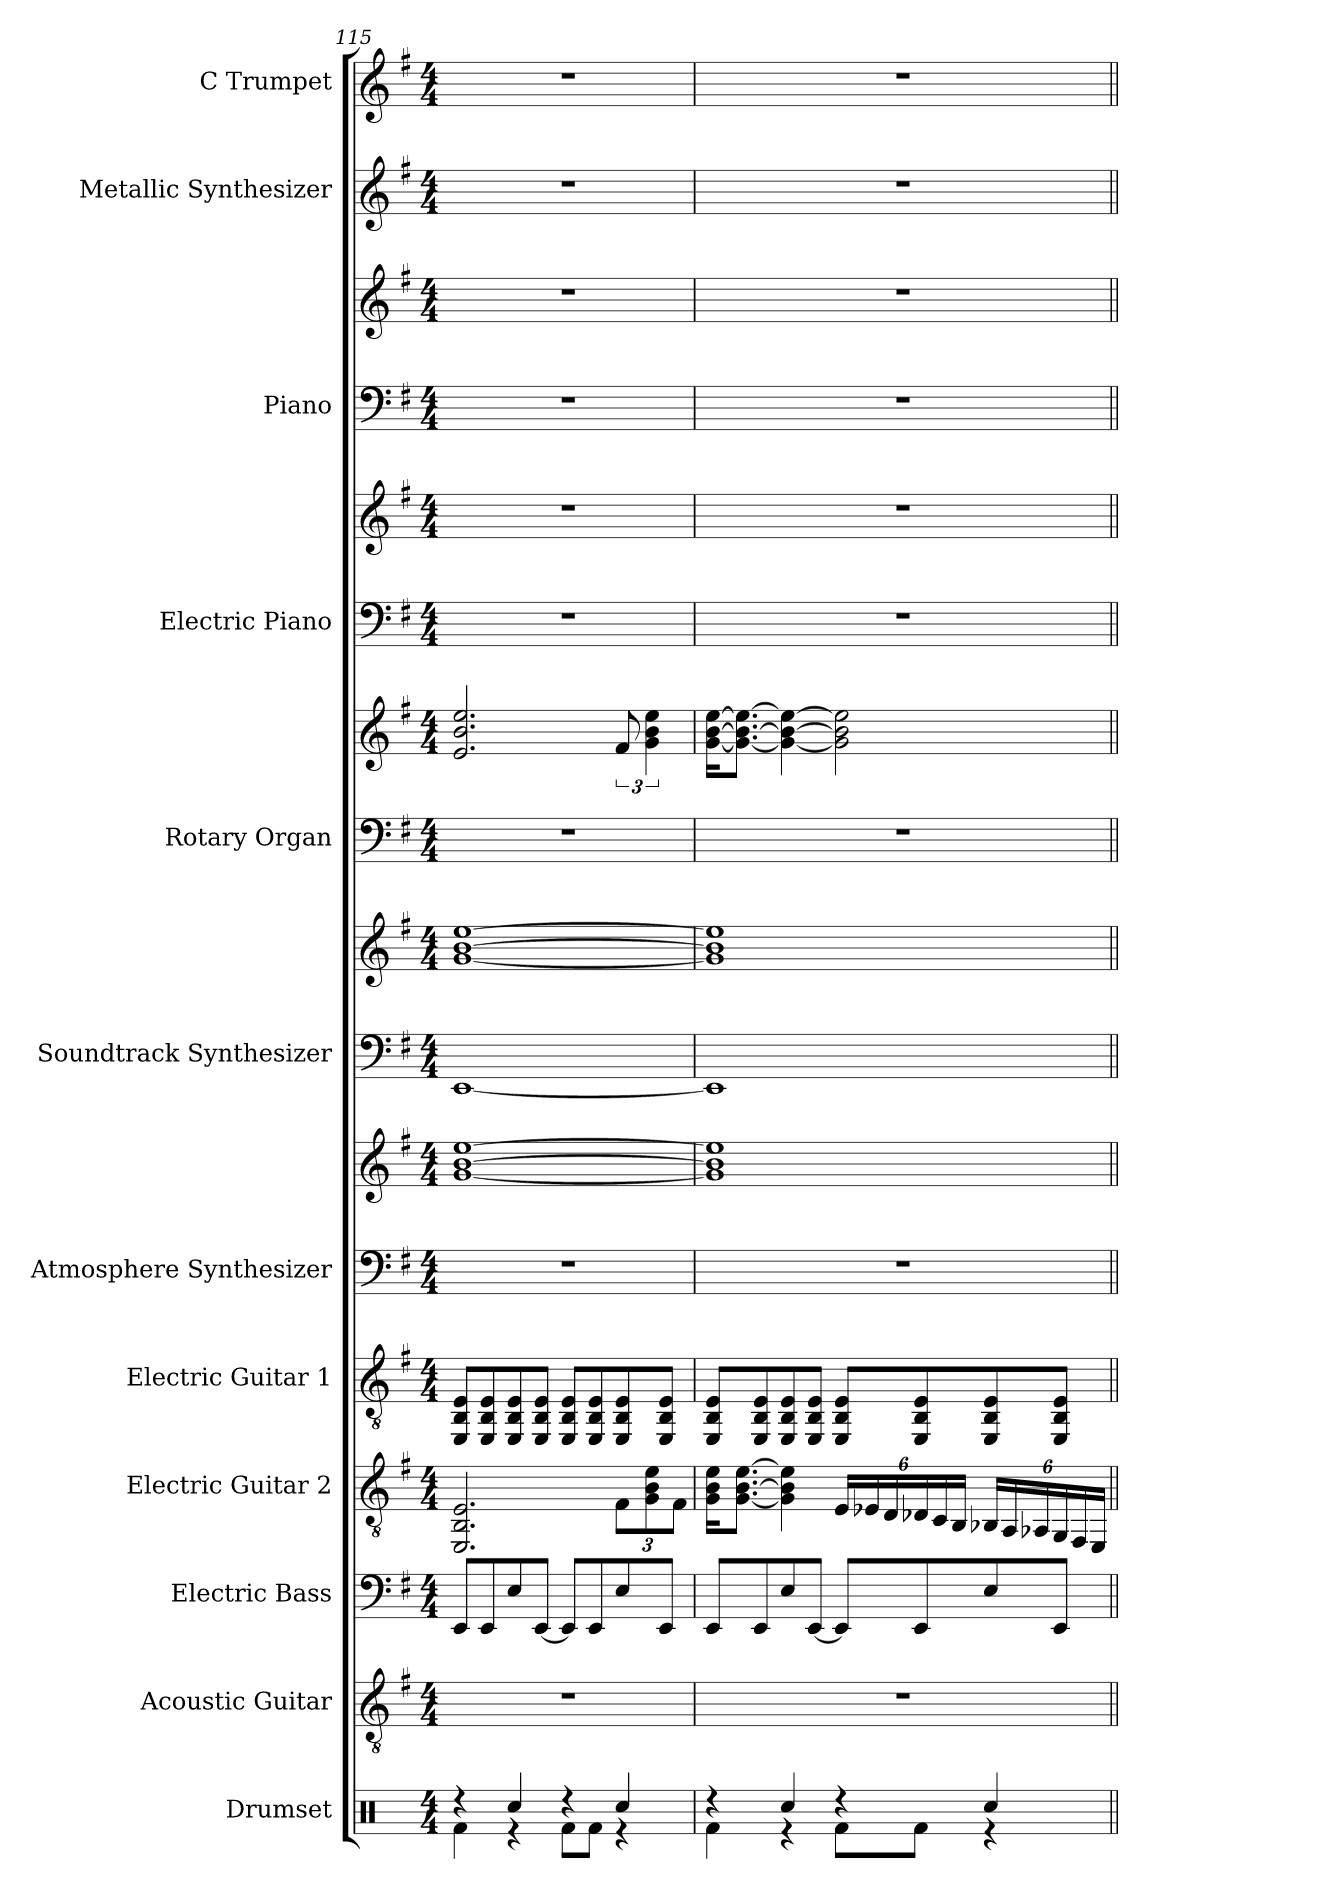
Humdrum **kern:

**kern	**kern	**kern	**kern	**kern	**kern	**kern	**kern	**kern	**kern	**kern	**kern	**kern	**kern	**kern	**kern	**kern
*part12	*part11	*part10	*part9	*part8	*part7	*part7	*part6	*part6	*part5	*part5	*part4	*part4	*part3	*part3	*part2	*part1
*staff17	*staff16	*staff15	*staff14	*staff13	*staff12	*staff11	*staff10	*staff9	*staff8	*staff7	*staff6	*staff5	*staff4	*staff3	*staff2	*staff1
*I"Drumset	*I"Acoustic Guitar	*I"Electric Bass	*I"Electric Guitar 2	*I"Electric Guitar 1	*I"Atmosphere Synthesizer	*	*I"Soundtrack Synthesizer	*	*I"Rotary Organ	*	*I"Electric Piano	*	*I"Piano	*	*I"Metallic Synthesizer	*I"C Trumpet
*I'Drs.	*I'Guit.	*I'El. B.	*I'El. Guit. 2	*I'El. Guit. 1	*I'Synth.	*	*I'Synth.	*	*I'Rot. Org.	*	*I'El. Pno.	*	*I'Pno.	*	*I'Synth.	*I'C Tpt.
*clefX	*clefGv2	*clefF4	*clefGv2	*clefGv2	*clefF4	*clefG2	*clefF4	*clefG2	*clefF4	*clefG2	*clefF4	*clefG2	*clefF4	*clefG2	*clefG2	*clefG2
*	*	*ITrd7c12	*	*	*	*	*	*	*	*	*	*	*	*	*	*
*k[]	*k[f#]	*k[f#]	*k[f#]	*k[f#]	*k[f#]	*k[f#]	*k[f#]	*k[f#]	*k[f#]	*k[f#]	*k[f#]	*k[f#]	*k[f#]	*k[f#]	*k[f#]	*k[f#]
*M4/4	*M4/4	*M4/4	*M4/4	*M4/4	*M4/4	*M4/4	*M4/4	*M4/4	*M4/4	*M4/4	*M4/4	*M4/4	*M4/4	*M4/4	*M4/4	*M4/4
=115	=115	=115	=115	=115	=115	=115	=115	=115	=115	=115	=115	=115	=115	=115	=115	=115
*^	*	*	*	*	*	*	*	*	*	*	*	*	*	*	*	*
4r	4Rf\	1r	8EEE/L	2.EE/ 2.BB/ 2.E/	8EE/ 8BB/ 8E/L	1r	[1g [1b [1ee	[1EE	[1g [1b [1ee	1r	2.e/ 2.b/ 2.ee/	1r	1r	1r	1r	1r	1r
.	.	.	8EEE/	.	8EE/ 8BB/ 8E/	.	.	.	.	.	.	.	.	.	.	.	.
4Rcc/	4r	.	8EE/	.	8EE/ 8BB/ 8E/	.	.	.	.	.	.	.	.	.	.	.	.
.	.	.	[8EEE/J	.	8EE/ 8BB/ 8E/J	.	.	.	.	.	.	.	.	.	.	.	.
4r	8Rf\L	.	8EEE/L]	.	8EE/ 8BB/ 8E/L	.	.	.	.	.	.	.	.	.	.	.	.
.	8Rf\J	.	8EEE/	.	8EE/ 8BB/ 8E/	.	.	.	.	.	.	.	.	.	.	.	.
*	*	*	*	*Xbrackettup	*	*	*	*	*	*	*	*	*	*	*	*	*
4Rcc/	4r	.	8EE/	12F#\L	8EE/ 8BB/ 8E/	.	.	.	.	.	12f#/	.	.	.	.	.	.
.	.	.	.	12G\ 12B\ 12e\	.	.	.	.	.	.	6g\ 6b\ 6ee\	.	.	.	.	.	.
.	.	.	8EEE/J	.	8EE/ 8BB/ 8E/J	.	.	.	.	.	.	.	.	.	.	.	.
.	.	.	.	12F#\J	.	.	.	.	.	.	.	.	.	.	.	.	.
=116	=116	=116	=116	=116	=116	=116	=116	=116	=116	=116	=116	=116	=116	=116	=116	=116	=116
4r	4Rf\	1r	8EEE/L	16G\ 16B\ 16e\KL	8EE/ 8BB/ 8E/L	1r	1g] 1b] 1ee]	1EE]	1g] 1b] 1ee]	1r	[16g\ [16b\ [16ee\KL	1r	1r	1r	1r	1r	1r
.	.	.	.	[8.G\ [8.B\ [8.e\J	.	.	.	.	.	.	8.g\_ 8.b\_ 8.ee\_J	.	.	.	.	.	.
.	.	.	8EEE/	.	8EE/ 8BB/ 8E/	.	.	.	.	.	.	.	.	.	.	.	.
4Rcc/	4r	.	8EE/	4G\] 4B\] 4e\]	8EE/ 8BB/ 8E/	.	.	.	.	.	4g\_ 4b\_ 4ee\_	.	.	.	.	.	.
.	.	.	[8EEE/J	.	8EE/ 8BB/ 8E/J	.	.	.	.	.	.	.	.	.	.	.	.
4r	8Rf\L	.	8EEE/L]	24E/LL	8EE/ 8BB/ 8E/L	.	.	.	.	.	2g\] 2b\] 2ee\]	.	.	.	.	.	.
.	.	.	.	24E-X/	.	.	.	.	.	.	.	.	.	.	.	.	.
.	.	.	.	24D/	.	.	.	.	.	.	.	.	.	.	.	.	.
.	8Rf\J	.	8EEE/	24D-X/	8EE/ 8BB/ 8E/	.	.	.	.	.	.	.	.	.	.	.	.
.	.	.	.	24C/	.	.	.	.	.	.	.	.	.	.	.	.	.
.	.	.	.	24BB/JJ	.	.	.	.	.	.	.	.	.	.	.	.	.
4Rcc/	4r	.	8EE/	24BB-X/LL	8EE/ 8BB/ 8E/	.	.	.	.	.	.	.	.	.	.	.	.
.	.	.	.	24AA/	.	.	.	.	.	.	.	.	.	.	.	.	.
.	.	.	.	24AA-X/	.	.	.	.	.	.	.	.	.	.	.	.	.
.	.	.	8EEE/J	24GG/	8EE/ 8BB/ 8E/J	.	.	.	.	.	.	.	.	.	.	.	.
.	.	.	.	24FF#/	.	.	.	.	.	.	.	.	.	.	.	.	.
.	.	.	.	24EE/JJ	.	.	.	.	.	.	.	.	.	.	.	.	.
*v	*v	*	*	*	*	*	*	*	*	*	*	*	*	*	*	*	*
=||	=||	=||	=||	=||	=||	=||	=||	=||	=||	=||	=||	=||	=||	=||	=||	=||
*-	*-	*-	*-	*-	*-	*-	*-	*-	*-	*-	*-	*-	*-	*-	*-	*-
